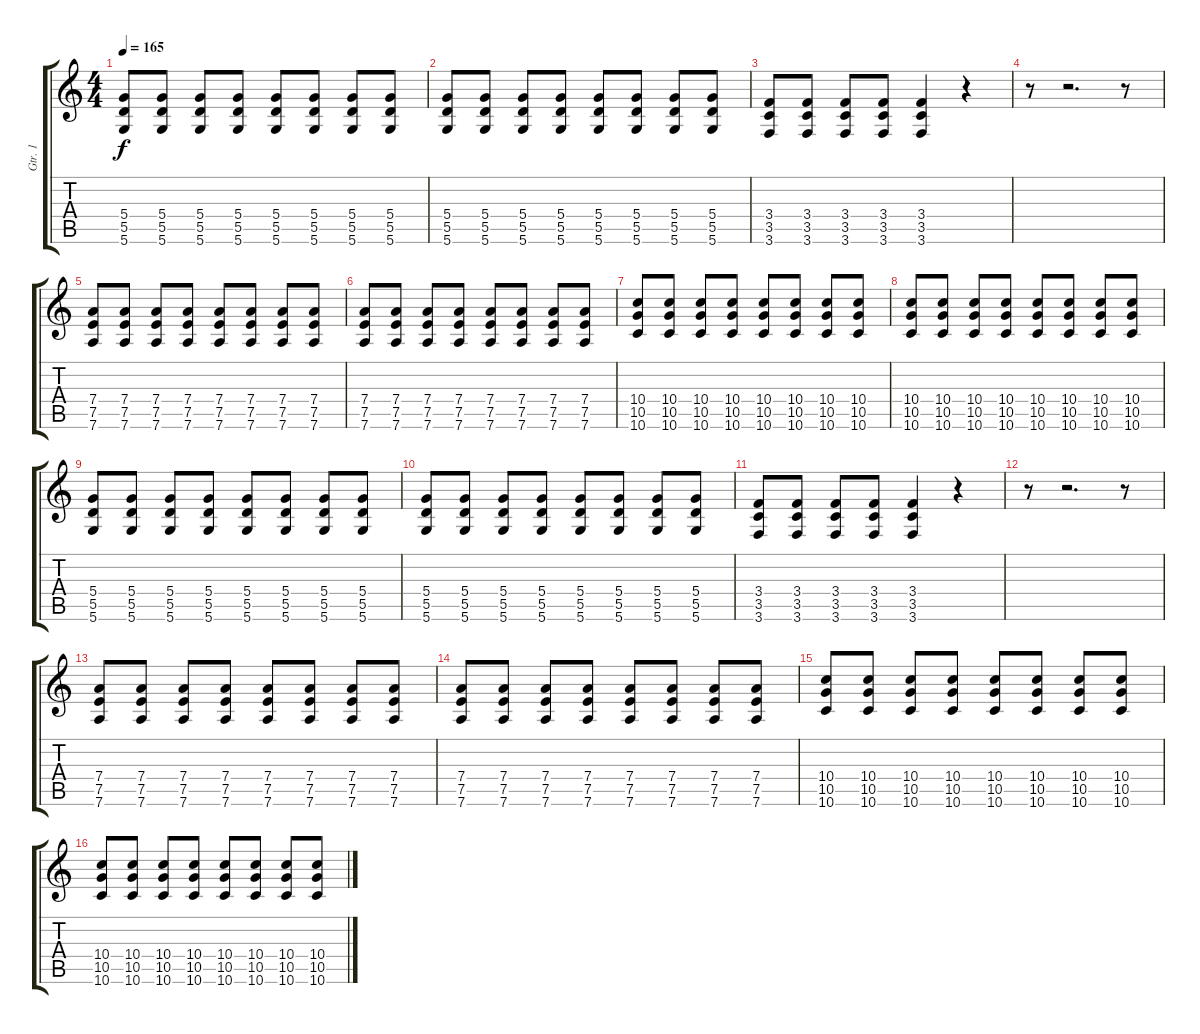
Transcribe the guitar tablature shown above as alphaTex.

\track ("Gtr. 1" "Gtr. 1") {instrument distortionguitar}
\staff {score tabs}
\tuning (E4 B3 G3 D3 A2 D2) {hide}
\ts (4 4)
\tempo 165
\clef g2
\ks c
(5.4 5.5 5.6).8{dy f} (5.4 5.5 5.6).8 (5.4 5.5 5.6).8 (5.4 5.5 5.6).8 (5.4 5.5 5.6).8 (5.4 5.5 5.6).8 (5.4 5.5 5.6).8 (5.4 5.5 5.6).8 |
(5.4 5.5 5.6).8 (5.4 5.5 5.6).8 (5.4 5.5 5.6).8 (5.4 5.5 5.6).8 (5.4 5.5 5.6).8 (5.4 5.5 5.6).8 (5.4 5.5 5.6).8 (5.4 5.5 5.6).8 |
(3.4 3.5 3.6).8 (3.4 3.5 3.6).8 (3.4 3.5 3.6).8 (3.4 3.5 3.6).8 (3.4 3.5 3.6).4 r.4 |
r.8 r.2{d} r.8 |
(7.4 7.5 7.6).8 (7.4 7.5 7.6).8 (7.4 7.5 7.6).8 (7.4 7.5 7.6).8 (7.4 7.5 7.6).8 (7.4 7.5 7.6).8 (7.4 7.5 7.6).8 (7.4 7.5 7.6).8 |
(7.4 7.5 7.6).8 (7.4 7.5 7.6).8 (7.4 7.5 7.6).8 (7.4 7.5 7.6).8 (7.4 7.5 7.6).8 (7.4 7.5 7.6).8 (7.4 7.5 7.6).8 (7.4 7.5 7.6).8 |
(10.4 10.5 10.6).8 (10.4 10.5 10.6).8 (10.4 10.5 10.6).8 (10.4 10.5 10.6).8 (10.4 10.5 10.6).8 (10.4 10.5 10.6).8 (10.4 10.5 10.6).8 (10.4 10.5 10.6).8 |
(10.4 10.5 10.6).8 (10.4 10.5 10.6).8 (10.4 10.5 10.6).8 (10.4 10.5 10.6).8 (10.4 10.5 10.6).8 (10.4 10.5 10.6).8 (10.4 10.5 10.6).8 (10.4 10.5 10.6).8 |
(5.4 5.5 5.6).8 (5.4 5.5 5.6).8 (5.4 5.5 5.6).8 (5.4 5.5 5.6).8 (5.4 5.5 5.6).8 (5.4 5.5 5.6).8 (5.4 5.5 5.6).8 (5.4 5.5 5.6).8 |
(5.4 5.5 5.6).8 (5.4 5.5 5.6).8 (5.4 5.5 5.6).8 (5.4 5.5 5.6).8 (5.4 5.5 5.6).8 (5.4 5.5 5.6).8 (5.4 5.5 5.6).8 (5.4 5.5 5.6).8 |
(3.4 3.5 3.6).8 (3.4 3.5 3.6).8 (3.4 3.5 3.6).8 (3.4 3.5 3.6).8 (3.4 3.5 3.6).4 r.4 |
r.8 r.2{d} r.8 |
(7.4 7.5 7.6).8 (7.4 7.5 7.6).8 (7.4 7.5 7.6).8 (7.4 7.5 7.6).8 (7.4 7.5 7.6).8 (7.4 7.5 7.6).8 (7.4 7.5 7.6).8 (7.4 7.5 7.6).8 |
(7.4 7.5 7.6).8 (7.4 7.5 7.6).8 (7.4 7.5 7.6).8 (7.4 7.5 7.6).8 (7.4 7.5 7.6).8 (7.4 7.5 7.6).8 (7.4 7.5 7.6).8 (7.4 7.5 7.6).8 |
(10.4 10.5 10.6).8 (10.4 10.5 10.6).8 (10.4 10.5 10.6).8 (10.4 10.5 10.6).8 (10.4 10.5 10.6).8 (10.4 10.5 10.6).8 (10.4 10.5 10.6).8 (10.4 10.5 10.6).8 |
(10.4 10.5 10.6).8 (10.4 10.5 10.6).8 (10.4 10.5 10.6).8 (10.4 10.5 10.6).8 (10.4 10.5 10.6).8 (10.4 10.5 10.6).8 (10.4 10.5 10.6).8 (10.4 10.5 10.6).8
